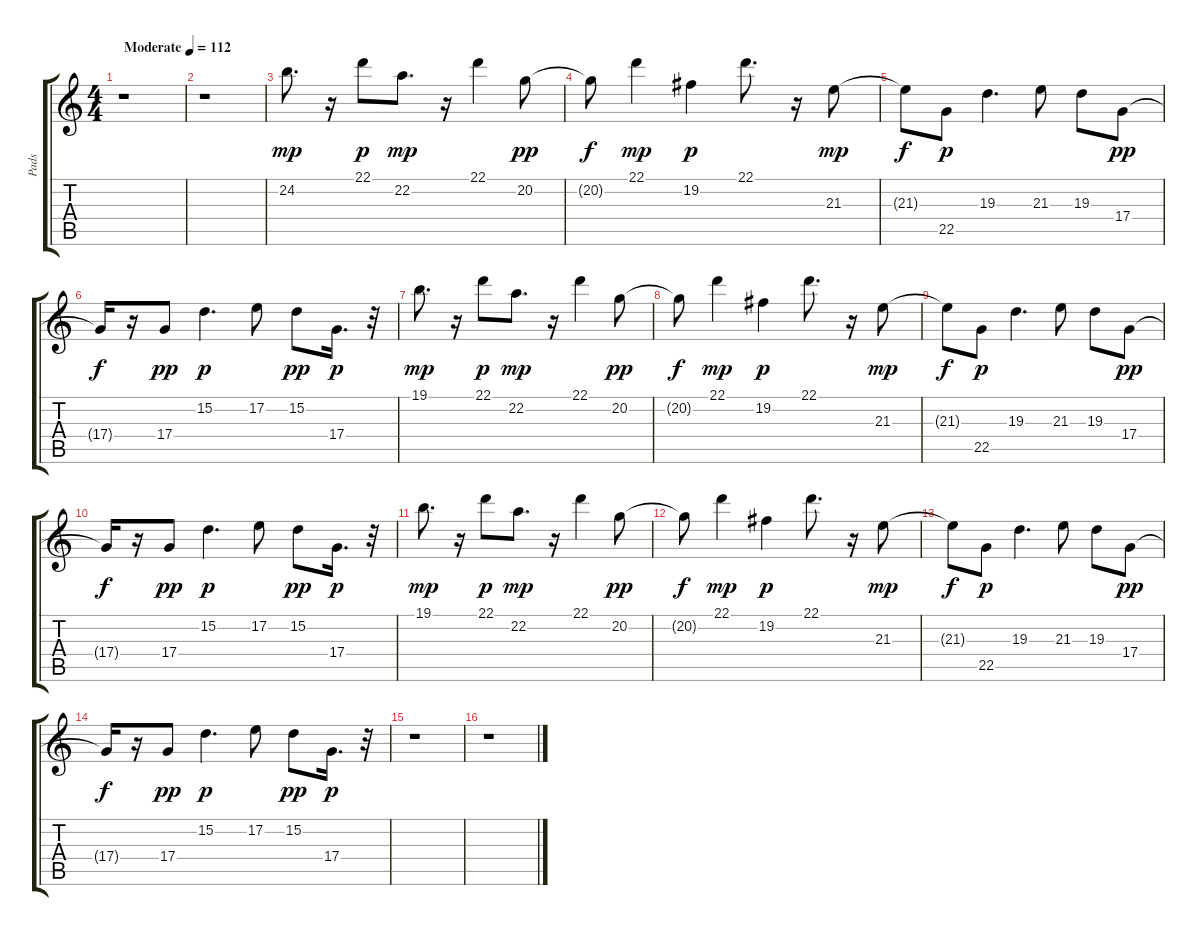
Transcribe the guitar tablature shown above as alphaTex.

\track ("Pads" "Pads") {instrument pad5bowed}
\staff {score tabs}
\tuning (E4 B3 G3 D3 A2 E2) {hide}
\ts (4 4)
\tempo (112 "Moderate")
\clef g2
\ks c
r.1{dy mp instrument pad5bowed} |
r.1 |
24.2.8{d} r.16 22.1.8{dy p} 22.2.8{d dy mp} r.16 22.1.4 20.2.8{dy pp} |
20.2{t}.8{dy f} 22.1.4{dy mp} 19.2.4{dy p} 22.1.8{d} r.16 21.3.8{dy mp} |
21.3{t}.8{dy f} 22.5.8{dy p} 19.3.4{d} 21.3.8 19.3.8 17.4.8{dy pp} |
17.4{t}.16{dy f} r.16 17.4.8{dy pp} 15.2.4{d dy p} 17.2.8 15.2.8{dy pp} 17.4.16{d dy p} r.32 |
19.1.8{d dy mp} r.16 22.1.8{dy p} 22.2.8{d dy mp} r.16 22.1.4 20.2.8{dy pp} |
20.2{t}.8{dy f} 22.1.4{dy mp} 19.2.4{dy p} 22.1.8{d} r.16 21.3.8{dy mp} |
21.3{t}.8{dy f} 22.5.8{dy p} 19.3.4{d} 21.3.8 19.3.8 17.4.8{dy pp} |
17.4{t}.16{dy f} r.16 17.4.8{dy pp} 15.2.4{d dy p} 17.2.8 15.2.8{dy pp} 17.4.16{d dy p} r.32 |
19.1.8{d dy mp} r.16 22.1.8{dy p} 22.2.8{d dy mp} r.16 22.1.4 20.2.8{dy pp} |
20.2{t}.8{dy f} 22.1.4{dy mp} 19.2.4{dy p} 22.1.8{d} r.16 21.3.8{dy mp} |
21.3{t}.8{dy f} 22.5.8{dy p} 19.3.4{d} 21.3.8 19.3.8 17.4.8{dy pp} |
17.4{t}.16{dy f} r.16 17.4.8{dy pp} 15.2.4{d dy p} 17.2.8 15.2.8{dy pp} 17.4.16{d dy p} r.32 |
r.1 |
r.1
